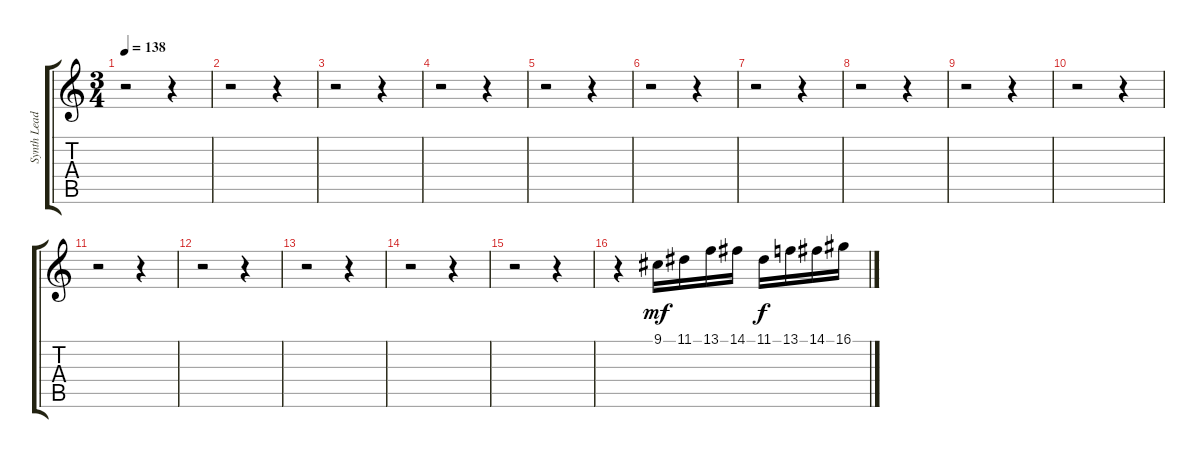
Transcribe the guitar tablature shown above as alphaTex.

\track ("Synth Lead" "Synth Lead") {instrument lead1square}
\staff {score tabs}
\tuning (E4 B3 G3 D3 A2 E2) {hide}
\ts (3 4)
\tempo 138
\clef g2
\ks c
r.2{dy mp} r.4 |
r.2 r.4 |
r.2 r.4 |
r.2 r.4 |
r.2 r.4 |
r.2 r.4 |
r.2 r.4 |
r.2 r.4 |
r.2 r.4 |
r.2 r.4 |
r.2 r.4 |
r.2 r.4 |
r.2 r.4 |
r.2 r.4 |
r.2 r.4 |
r.4{volume 16 balance 9} 9.1.16{dy mf} 11.1.16 13.1.16 14.1.16 11.1.16{dy f} 13.1.16 14.1.16 16.1.16
